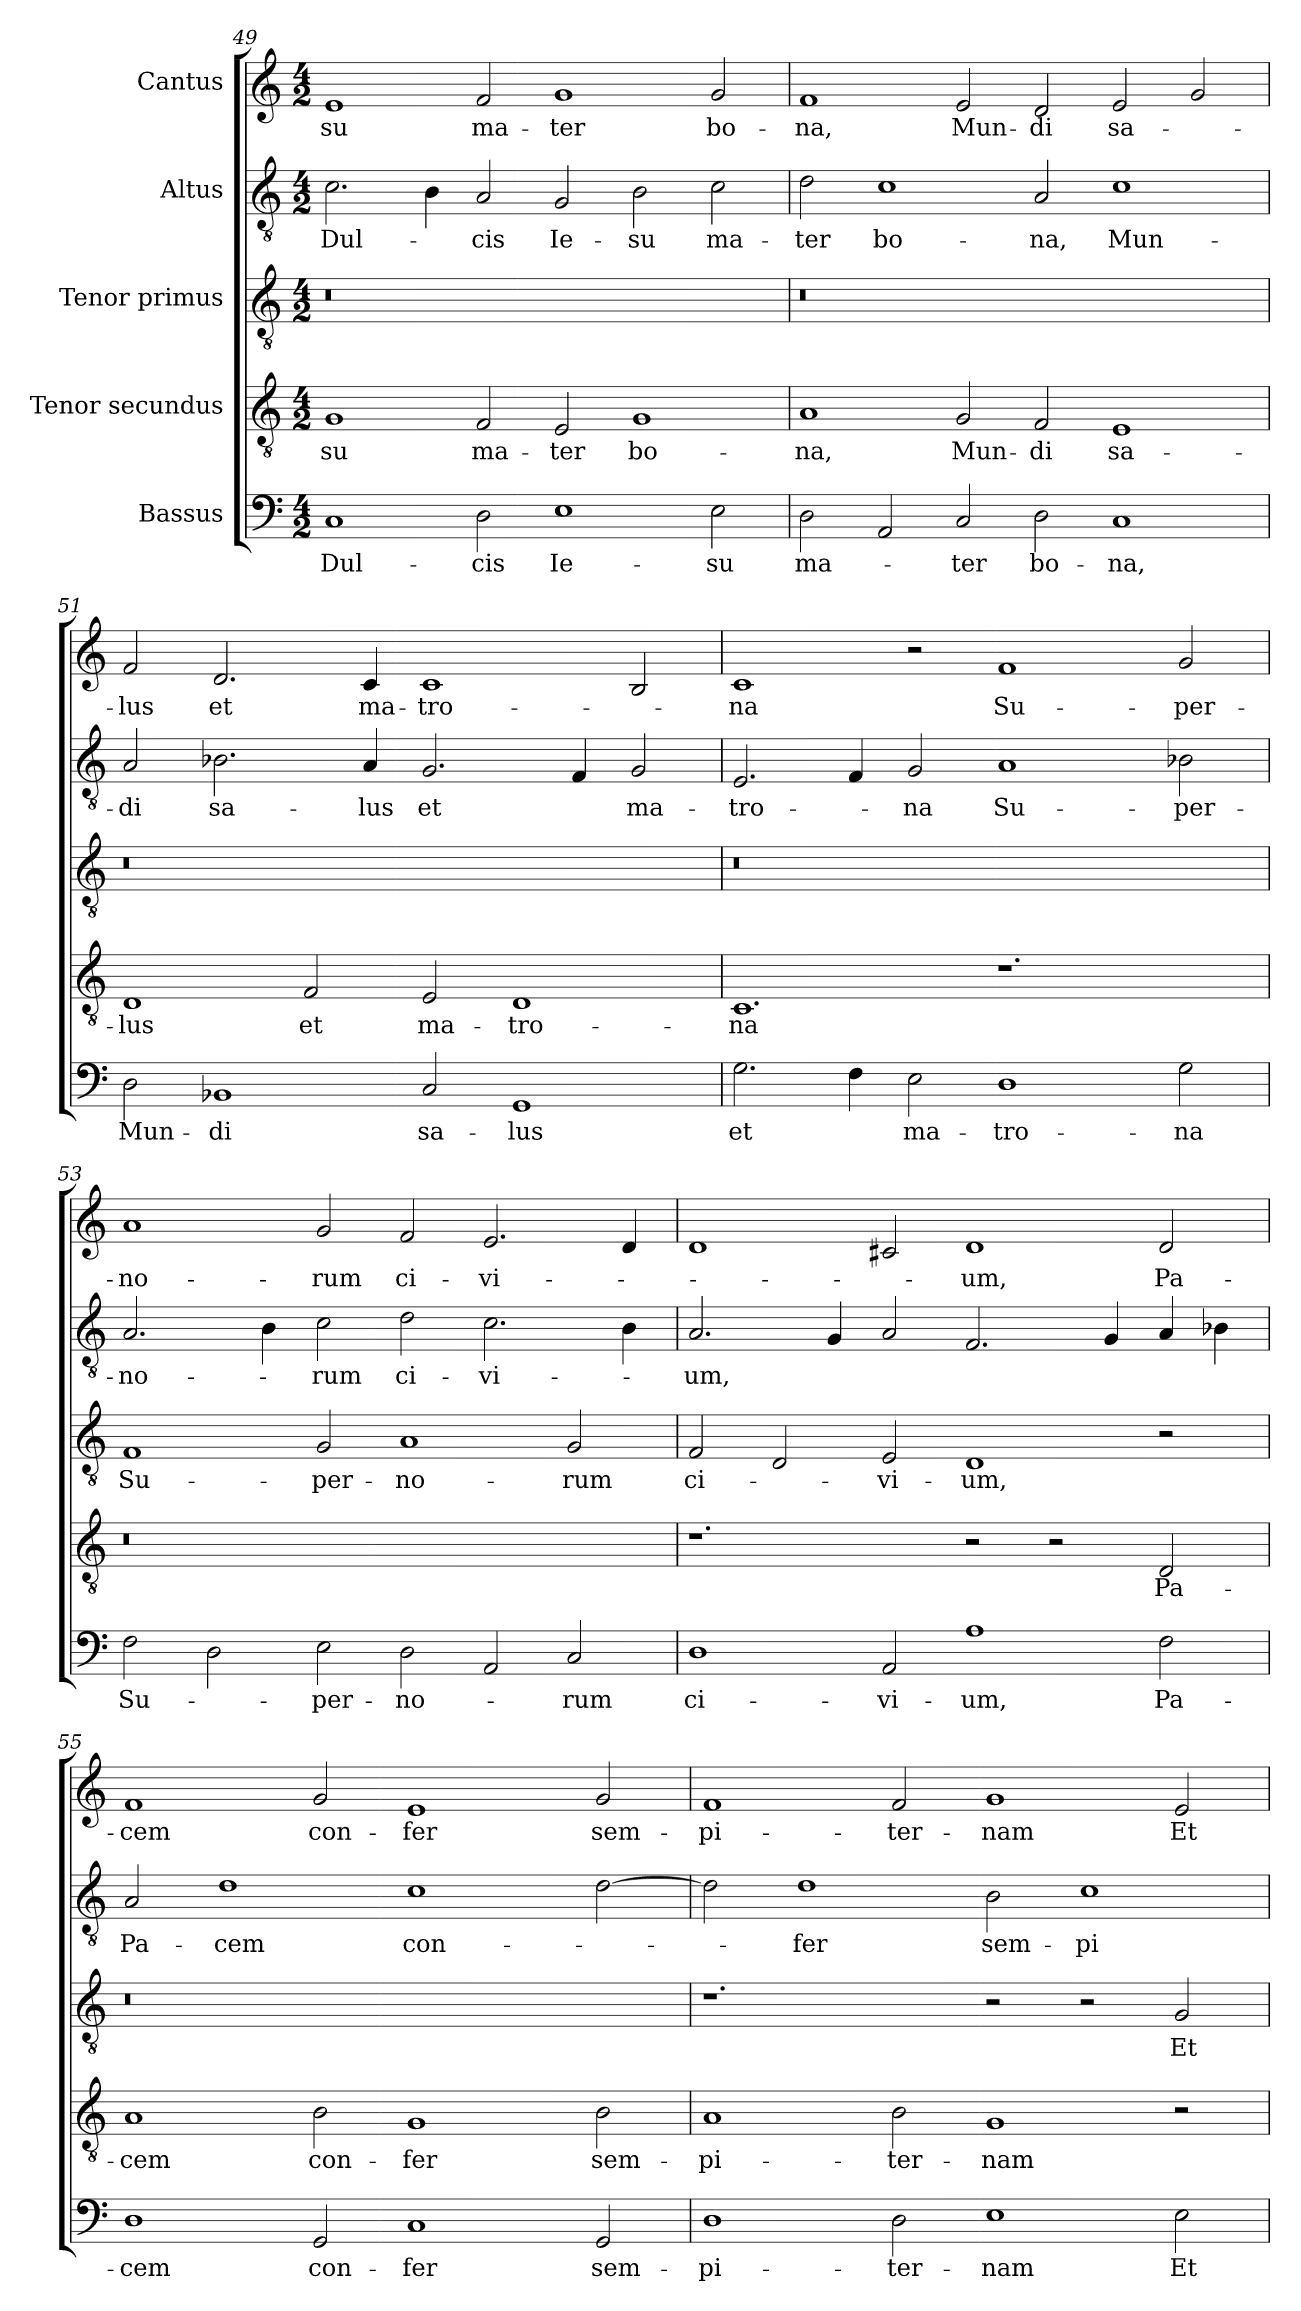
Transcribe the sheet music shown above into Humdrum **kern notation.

**kern	**text	**kern	**text	**kern	**text	**kern	**text	**kern	**text
*part5	*part5	*part4	*part4	*part3	*part3	*part2	*part2	*part1	*part1
*staff5	*staff5	*staff4	*staff4	*staff3	*staff3	*staff2	*staff2	*staff1	*staff1
*I"Bassus	*	*I"Tenor secundus	*	*I"Tenor primus	*	*I"Altus	*	*I"Cantus	*
*clefF4	*	*clefGv2	*	*clefGv2	*	*clefGv2	*	*clefG2	*
*k[]	*	*k[]	*	*k[]	*	*k[]	*	*k[]	*
*C:	*	*C:	*	*C:	*	*C:	*	*C:	*
*M4/2	*	*M4/2	*	*M4/2	*	*M4/2	*	*M4/2	*
=49	=49	=49	=49	=49	=49	=49	=49	=49	=49
1C/	Dul-	1G/	-su	0r	.	2.c\	Dul-	1e/	-su
.	.	.	.	.	.	4B\	.	.	.
2D\	-cis	2F/	ma-	.	.	2A/	-cis	2f/	ma-
1E\	Ie-	2E/	-ter	.	.	2G/	Ie-	1g/	-ter
.	.	1G/	bo-	1ryy	.	2B\	-su	.	.
2E\	-su	.	.	.	.	2c\	ma-	2g/	bo-
=50	=50	=50	=50	=50	=50	=50	=50	=50	=50
2D\	ma-	1A/	-na,	0r	.	2d\	-ter	1f/	-na,
2AA/	.	.	.	.	.	1c\	bo-	.	.
2C/	-ter	2G/	Mun-	.	.	.	.	2e/	Mun-
2D\	bo-	2F/	-di	.	.	2A/	-na,	2d/	-di
!	!	!	!	!	!	!	!LO:LY:i	!	!
1C/	-na,	1E/	sa-	1ryy	.	1c\	Mun-	2e/	sa-
.	.	.	.	.	.	.	.	2g/	.
=51	=51	=51	=51	=51	=51	=51	=51	=51	=51
!	!LO:LY:i	!	!	!	!	!	!LO:LY:i	!	!
2D\	Mun-	1D/	-lus	0r	.	2A/	-di	2f/	-lus
!	!LO:LY:i	!	!	!	!	!	!LO:LY:i	!	!
1BB-X/	-di	.	.	.	.	2.B-X\	sa-	2.d/	et
.	.	2F/	et	.	.	.	.	.	.
!	!	!	!	!	!	!	!LO:LY:i	!	!
.	.	.	.	.	.	4A/	-lus	4c/	ma-
!	!LO:LY:i	!	!	!	!	!	!LO:LY:i	!	!
2C/	sa-	2E/	ma-	.	.	2.G/	et	1c/	-tro-
!	!LO:LY:i	!	!	!	!	!	!	!	!
1GG/	-lus	1D/	-tro-	1ryy	.	.	.	.	.
.	.	.	.	.	.	4F/	.	.	.
!	!	!	!	!	!	!	!LO:LY:i	!	!
.	.	.	.	.	.	2G/	ma-	2B/	.
!!LO:LB:g=z
=52	=52	=52	=52	=52	=52	=52	=52	=52	=52
!	!LO:LY:i	!	!	!	!	!	!LO:LY:i	!	!
2.G\	et	1.C/	-na	0r	.	2.E/	-tro-	1c/	-na
4F\	.	.	.	.	.	4F/	.	.	.
!	!LO:LY:i	!	!	!	!	!	!LO:LY:i	!	!
2E\	ma-	.	.	.	.	2G/	-na	2r	.
!	!LO:LY:i	!	!	!	!	!	!LO:LY:i	!	!
1D\	-tro-	1.r	.	.	.	1A/	Su-	1f/	Su-
.	.	.	.	1ryy	.	.	.	.	.
!	!LO:LY:i	!	!	!	!	!	!LO:LY:i	!	!
2G\	-na	.	.	.	.	2B-X\	-per-	2g/	-per-
=53	=53	=53	=53	=53	=53	=53	=53	=53	=53
!	!LO:LY:i	!	!	!	!	!	!LO:LY:i	!	!
2F\	Su-	0r	.	1F/	Su-	2.A/	-no-	1a/	-no-
2D\	.	.	.	.	.	.	.	.	.
.	.	.	.	.	.	4B\	.	.	.
!	!LO:LY:i	!	!	!	!	!	!LO:LY:i	!	!
2E\	-per-	.	.	2G/	-per-	2c\	-rum	2g/	-rum
!	!LO:LY:i	!	!	!	!	!	!LO:LY:i	!	!
2D\	-no-	.	.	1A/	-no-	2d\	ci-	2f/	ci-
!	!	!	!	!	!	!	!LO:LY:i	!	!
2AA/	.	1ryy	.	.	.	2.c\	-vi-	2.e/	-vi-
!	!LO:LY:i	!	!	!	!	!	!	!	!
2C/	-rum	.	.	2G/	-rum	.	.	.	.
.	.	.	.	.	.	4B\	.	4d/	.
=54	=54	=54	=54	=54	=54	=54	=54	=54	=54
!	!LO:LY:i	!	!	!	!	!	!LO:LY:i	!	!
1D\	ci-	1.r	.	2F/	ci-	2.A/	-um,	1d/	.
.	.	.	.	2D/	.	.	.	.	.
.	.	.	.	.	.	4G/	.	.	.
!	!LO:LY:i	!	!	!	!	!	!	!	!
2AA/	-vi-	.	.	2E/	-vi-	2A/	.	2c#X/	.
!	!LO:LY:i	!	!	!	!	!	!	!	!
1A\	-um,	2r	.	1D/	-um,	2.F/	.	1d/	-um,
.	.	2r	.	.	.	.	.	.	.
.	.	.	.	.	.	4G/	.	.	.
!	!LO:LY:i	!	!	!	!	!	!	!	!
2F\	Pa-	2D/	Pa-	2r	.	4A/	.	2d/	Pa-
.	.	.	.	.	.	4B-X\	.	.	.
=55	=55	=55	=55	=55	=55	=55	=55	=55	=55
!	!LO:LY:i	!	!	!	!	!	!	!	!
1D\	-cem	1A/	-cem	0r	.	2A/	Pa-	1f/	-cem
.	.	.	.	.	.	1d\	-cem	.	.
!	!LO:LY:i	!	!	!	!	!	!	!	!
2GG/	con-	2B\	con-	.	.	.	.	2g/	con-
!	!LO:LY:i	!	!	!	!	!	!	!	!
1C/	-fer	1G/	-fer	.	.	1c\	con-	1e/	-fer
.	.	.	.	1ryy	.	.	.	.	.
!	!LO:LY:i	!	!	!	!	!	!	!	!
2GG/	sem-	2B\	sem-	.	.	[2d\	.	2g/	sem-
!!LO:PB:g=z
=56	=56	=56	=56	=56	=56	=56	=56	=56	=56
!	!LO:LY:i	!	!	!	!	!	!	!	!
1D\	-pi-	1A/	-pi-	1.r	.	2d\]	.	1f/	-pi-
.	.	.	.	.	.	1d\	-fer	.	.
!	!LO:LY:i	!	!	!	!	!	!	!	!
2D\	-ter-	2B\	-ter-	.	.	.	.	2f/	-ter-
!	!LO:LY:i	!	!	!	!	!	!	!	!
1E\	-nam	1G/	-nam	2r	.	2B\	sem-	1g/	-nam
.	.	.	.	2r	.	1c\	-pi-	.	.
2E\	Et	2r	.	2G/	Et	.	.	2e/	Et
=	=	=	=	=	=	=	=	=	=
*-	*-	*-	*-	*-	*-	*-	*-	*-	*-
